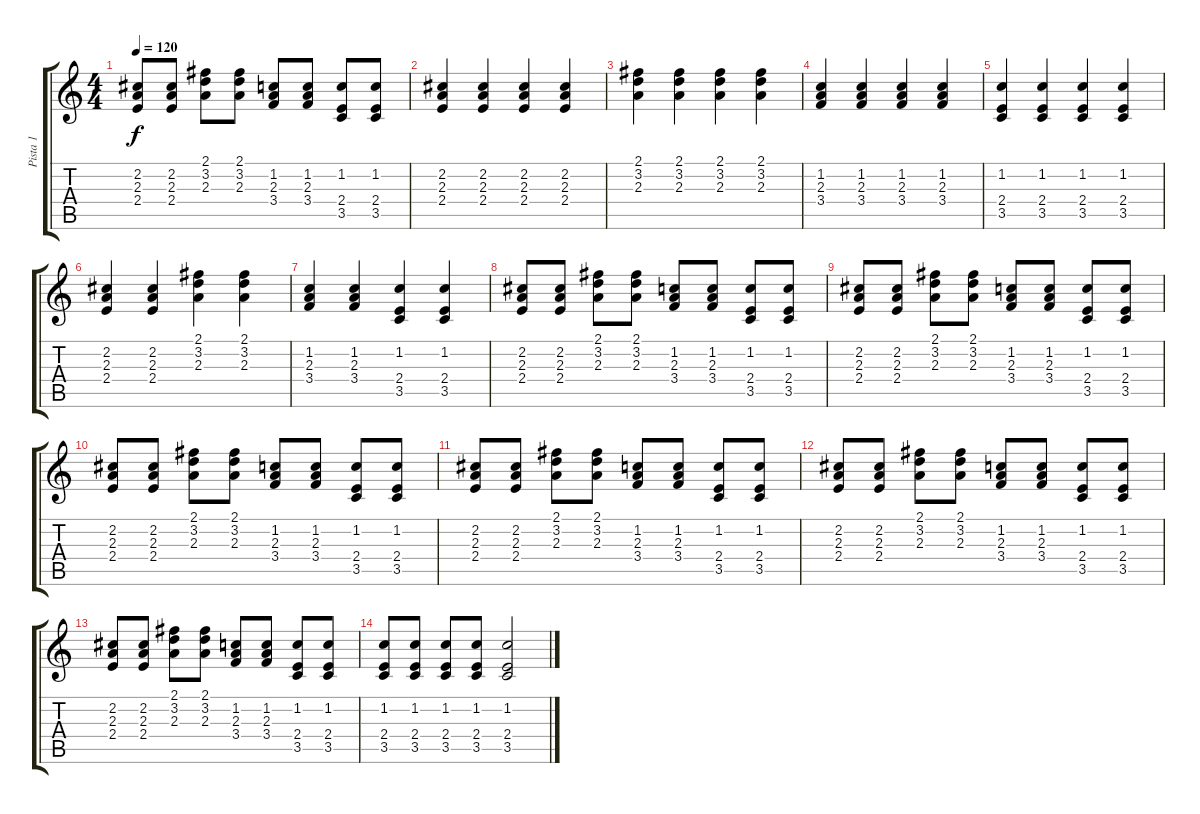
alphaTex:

\track ("Pista 1" "Pista 1") {instrument distortionguitar}
\staff {score tabs}
\tuning (E4 B3 G3 D3 A2 E2) {hide}
\ts (4 4)
\tempo 120
\clef g2
\ks c
(2.2 2.3 2.4).8{dy f} (2.2 2.3 2.4).8 (2.1 3.2 2.3).8 (2.1 3.2 2.3).8 (1.2 2.3 3.4).8 (1.2 2.3 3.4).8 (1.2 2.4 3.5).8 (1.2 2.4 3.5).8 |
(2.2 2.3 2.4).4 (2.2 2.3 2.4).4 (2.2 2.3 2.4).4 (2.2 2.3 2.4).4 |
(2.1 3.2 2.3).4 (2.1 3.2 2.3).4 (2.1 3.2 2.3).4 (2.1 3.2 2.3).4 |
(1.2 2.3 3.4).4 (1.2 2.3 3.4).4 (1.2 2.3 3.4).4 (1.2 2.3 3.4).4 |
(1.2 2.4 3.5).4 (1.2 2.4 3.5).4 (1.2 2.4 3.5).4 (1.2 2.4 3.5).4 |
(2.2 2.3 2.4).4 (2.2 2.3 2.4).4 (2.1 3.2 2.3).4 (2.1 3.2 2.3).4 |
(1.2 2.3 3.4).4 (1.2 2.3 3.4).4 (1.2 2.4 3.5).4 (1.2 2.4 3.5).4 |
(2.2 2.3 2.4).8 (2.2 2.3 2.4).8 (2.1 3.2 2.3).8 (2.1 3.2 2.3).8 (1.2 2.3 3.4).8 (1.2 2.3 3.4).8 (1.2 2.4 3.5).8 (1.2 2.4 3.5).8 |
(2.2 2.3 2.4).8 (2.2 2.3 2.4).8 (2.1 3.2 2.3).8 (2.1 3.2 2.3).8 (1.2 2.3 3.4).8 (1.2 2.3 3.4).8 (1.2 2.4 3.5).8 (1.2 2.4 3.5).8 |
(2.2 2.3 2.4).8 (2.2 2.3 2.4).8 (2.1 3.2 2.3).8 (2.1 3.2 2.3).8 (1.2 2.3 3.4).8 (1.2 2.3 3.4).8 (1.2 2.4 3.5).8 (1.2 2.4 3.5).8 |
(2.2 2.3 2.4).8 (2.2 2.3 2.4).8 (2.1 3.2 2.3).8 (2.1 3.2 2.3).8 (1.2 2.3 3.4).8 (1.2 2.3 3.4).8 (1.2 2.4 3.5).8 (1.2 2.4 3.5).8 |
(2.2 2.3 2.4).8 (2.2 2.3 2.4).8 (2.1 3.2 2.3).8 (2.1 3.2 2.3).8 (1.2 2.3 3.4).8 (1.2 2.3 3.4).8 (1.2 2.4 3.5).8 (1.2 2.4 3.5).8 |
(2.2 2.3 2.4).8 (2.2 2.3 2.4).8 (2.1 3.2 2.3).8 (2.1 3.2 2.3).8 (1.2 2.3 3.4).8 (1.2 2.3 3.4).8 (1.2 2.4 3.5).8 (1.2 2.4 3.5).8 |
(1.2 2.4 3.5).8 (1.2 2.4 3.5).8 (1.2 2.4 3.5).8 (1.2 2.4 3.5).8 (1.2 2.4 3.5).2
